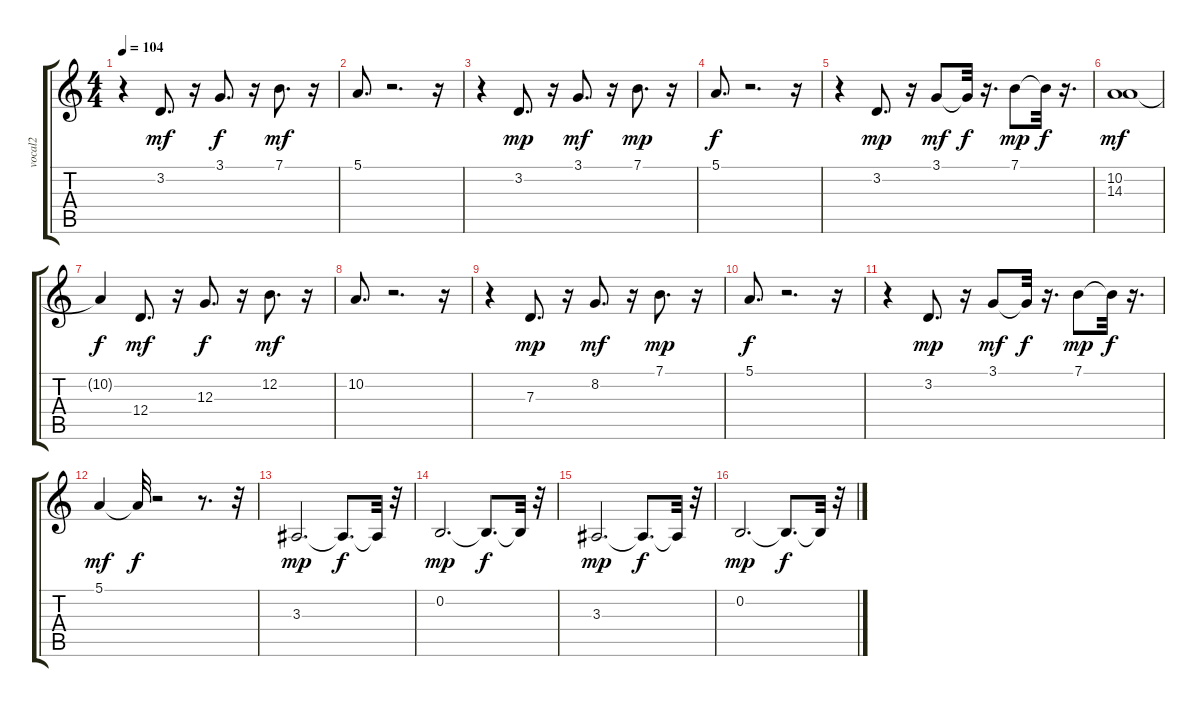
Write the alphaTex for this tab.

\track ("vocal2" "vocal2") {instrument cello}
\staff {score tabs}
\tuning (E4 B3 G3 D3 A2 E2) {hide}
\ts (4 4)
\tempo 104
\clef g2
\ks c
r.4{dy f} 3.2.8{d dy mf} r.16 3.1.8{d dy f} r.16 7.1.8{d dy mf} r.16 |
5.1.8{d} r.2{d} r.16 |
r.4 3.2.8{d dy mp} r.16 3.1.8{d dy mf} r.16 7.1.8{d dy mp} r.16 |
5.1.8{d dy f} r.2{d} r.16 |
r.4 3.2.8{d dy mp} r.16 3.1.8{dy mf} 3.1{t}.32{dy f} r.16{d} 7.1.8{dy mp} 7.1{t}.32{dy f} r.16{d} |
(10.2 14.3).1{dy mf} |
10.2{t}.4{dy f} 12.4.8{d dy mf} r.16 12.3.8{d dy f} r.16 12.2.8{d dy mf} r.16 |
10.2.8{d} r.2{d} r.16 |
r.4 7.3.8{d dy mp} r.16 8.2.8{d dy mf} r.16 7.1.8{d dy mp} r.16 |
5.1.8{d dy f} r.2{d} r.16 |
r.4 3.2.8{d dy mp} r.16 3.1.8{dy mf} 3.1{t}.32{dy f} r.16{d} 7.1.8{dy mp} 7.1{t}.32{dy f} r.16{d} |
5.1.4{dy mf} 5.1{t}.32{dy f} r.2 r.8{d} r.32 |
3.3.2{d dy mp} 3.3{t}.8{d dy f} 3.3{t}.32 r.32 |
0.2.2{d dy mp} 0.2{t}.8{d dy f} 0.2{t}.32 r.32 |
3.3.2{d dy mp} 3.3{t}.8{d dy f} 3.3{t}.32 r.32 |
0.2.2{d dy mp} 0.2{t}.8{d dy f} 0.2{t}.32 r.32
